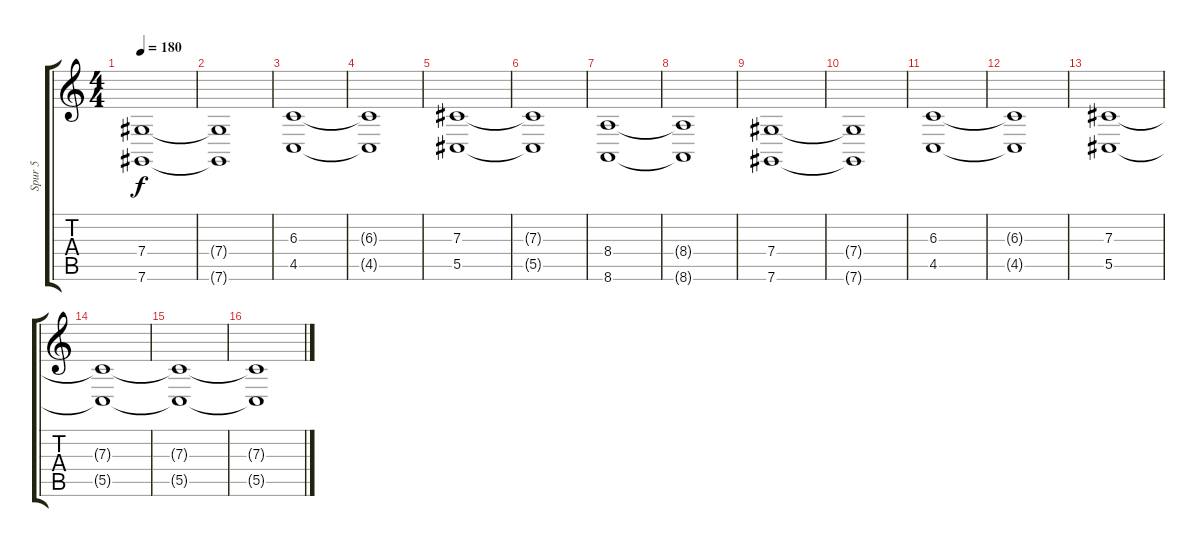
\track ("Spur 5" "Spur 5") {instrument lead1square}
\staff {score tabs}
\tuning (Eb4 Bb3 Gb3 Db3 Ab2 Db2) {hide}
\ts (4 4)
\tempo 180
\clef g2
\ks c
(7.4 7.6).1{dy f} |
(7.4{t} 7.6{t}).1 |
(6.3 4.5).1 |
(6.3{t} 4.5{t}).1 |
(7.3 5.5).1 |
(7.3{t} 5.5{t}).1 |
(8.4 8.6).1 |
(8.4{t} 8.6{t}).1 |
(7.4 7.6).1 |
(7.4{t} 7.6{t}).1 |
(6.3 4.5).1 |
(6.3{t} 4.5{t}).1 |
(7.3 5.5).1 |
(7.3{t} 5.5{t}).1 |
(7.3{t} 5.5{t}).1 |
(7.3{t} 5.5{t}).1
